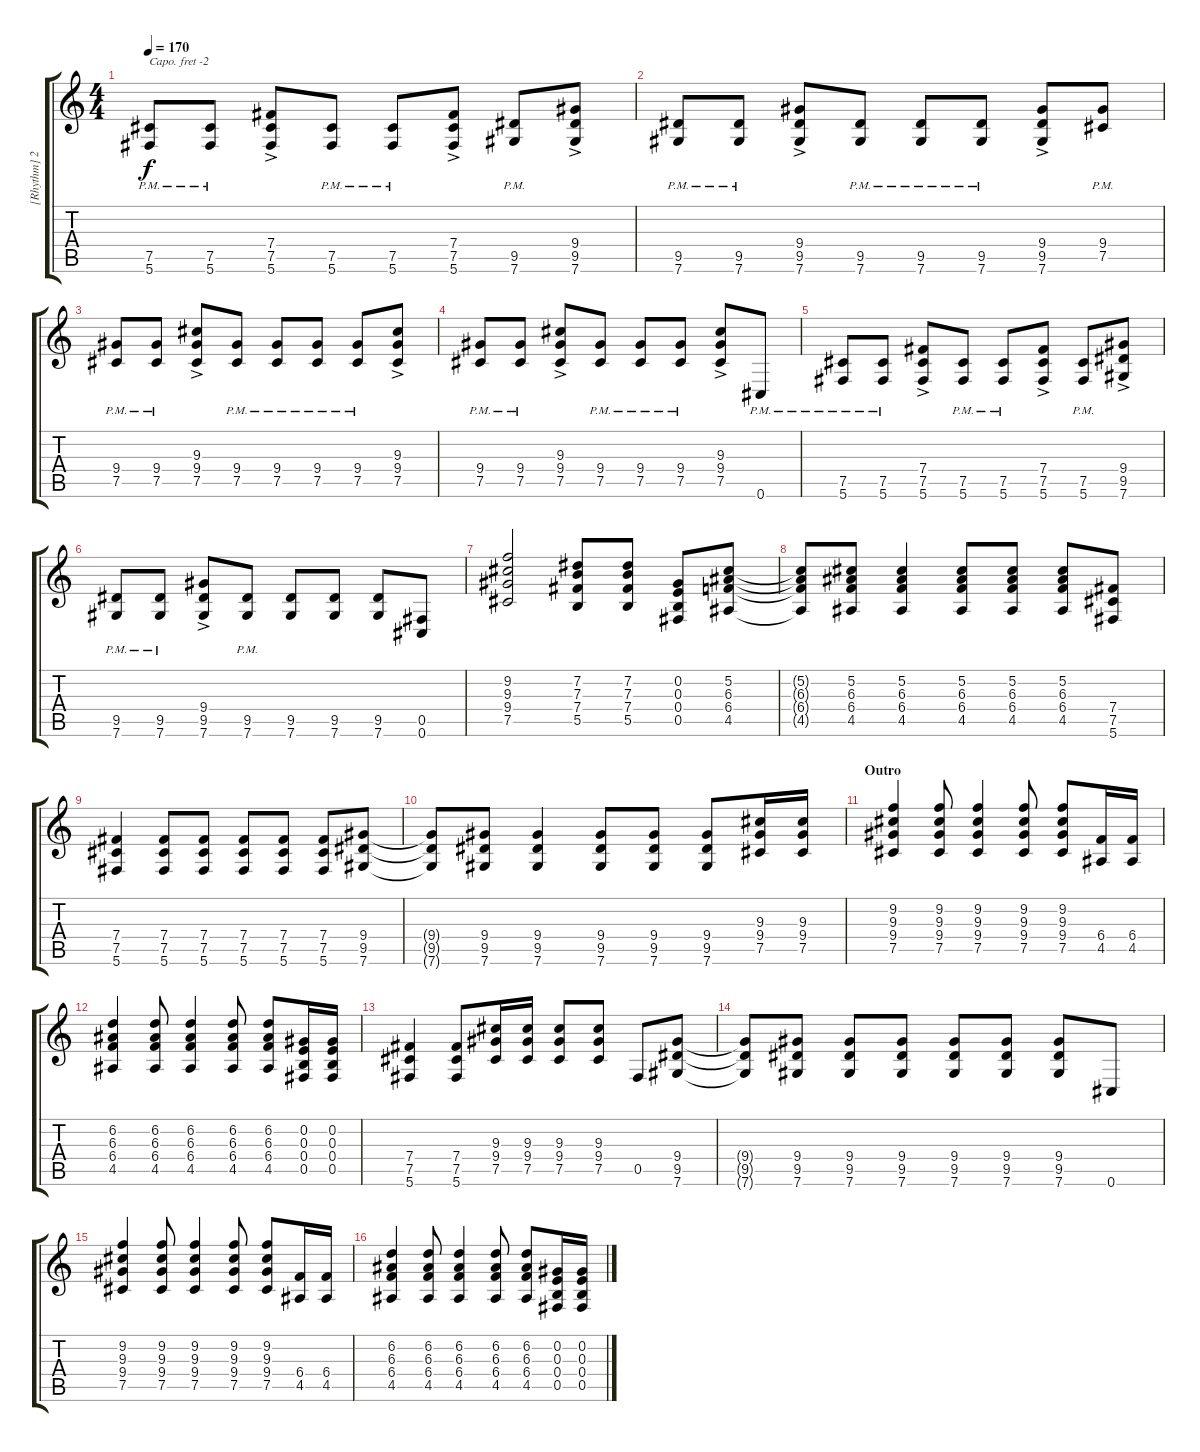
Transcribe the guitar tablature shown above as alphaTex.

\track ("[Rhythm] 2 - Billie Joe Armstrong" "[Rhythm] 2") {instrument distortionguitar}
\staff {score tabs}
\capo -2
\tuning (Eb4 Bb3 Gb3 Db3 Ab2 Eb2) {hide}
\ts (4 4)
\tempo 170
\clef g2
\ks c
(7.5{pm} 5.6{pm}).8{dy f} (7.5{pm} 5.6{pm}).8 (7.4{ac} 7.5{ac} 5.6{ac}).8 (7.5{pm} 5.6{pm}).8 (7.5{pm} 5.6{pm}).8 (7.4{ac} 7.5{ac} 5.6{ac}).8 (9.5{pm} 7.6{pm}).8 (9.4{ac} 9.5{ac} 7.6{ac}).8 |
(9.5{pm} 7.6{pm}).8 (9.5{pm} 7.6{pm}).8 (9.4{ac} 9.5{ac} 7.6{ac}).8 (9.5{pm} 7.6{pm}).8 (9.5{pm} 7.6{pm}).8 (9.5{pm} 7.6{pm}).8 (9.4{ac} 9.5{ac} 7.6{ac}).8 (9.4{pm} 7.5{pm}).8 |
(9.4{pm} 7.5{pm}).8 (9.4{pm} 7.5{pm}).8 (9.3{ac} 9.4{ac} 7.5{ac}).8 (9.4{pm} 7.5{pm}).8 (9.4{pm} 7.5{pm}).8 (9.4{pm} 7.5{pm}).8 (9.4{pm} 7.5{pm}).8 (9.3{ac} 9.4{ac} 7.5{ac}).8 |
(9.4{pm} 7.5{pm}).8 (9.4{pm} 7.5{pm}).8 (9.3{ac} 9.4{ac} 7.5{ac}).8 (9.4{pm} 7.5{pm}).8 (9.4{pm} 7.5{pm}).8 (9.4{pm} 7.5{pm}).8 (9.3{ac} 9.4{ac} 7.5{ac}).8 0.6{pm}.8 |
(7.5{pm} 5.6{pm}).8 (7.5{pm} 5.6{pm}).8 (7.4{ac} 7.5{ac} 5.6{ac}).8 (7.5{pm} 5.6{pm}).8 (7.5{pm} 5.6{pm}).8 (7.4{ac} 7.5{ac} 5.6{ac}).8 (7.5{pm} 5.6{pm}).8 (9.4{ac} 9.5{ac} 7.6{ac}).8 |
(9.5{pm} 7.6{pm}).8 (9.5{pm} 7.6{pm}).8 (9.4{ac} 9.5{ac} 7.6{ac}).8 (9.5{pm} 7.6{pm}).8 (9.5 7.6).8 (9.5 7.6).8 (9.5 7.6).8 (0.5 0.6).8 |
(9.2 9.3 9.4 7.5).2 (7.2 7.3 7.4 5.5).8 (7.2 7.3 7.4 5.5).8 (0.2 0.3 0.4 0.5).8 (5.2 6.3 6.4 4.5).8 |
(5.2{t} 6.3{t} 6.4{t} 4.5{t}).8 (5.2 6.3 6.4 4.5).8 (5.2 6.3 6.4 4.5).4 (5.2 6.3 6.4 4.5).8 (5.2 6.3 6.4 4.5).8 (5.2 6.3 6.4 4.5).8 (7.4 7.5 5.6).8 |
(7.4 7.5 5.6).4 (7.4 7.5 5.6).8 (7.4 7.5 5.6).8 (7.4 7.5 5.6).8 (7.4 7.5 5.6).8 (7.4 7.5 5.6).8 (9.4 9.5 7.6).8 |
(9.4{t} 9.5{t} 7.6{t}).8 (9.4 9.5 7.6).8 (9.4 9.5 7.6).4 (9.4 9.5 7.6).8 (9.4 9.5 7.6).8 (9.4 9.5 7.6).8 (9.3 9.4 7.5).16 (9.3 9.4 7.5).16 |
\section ("" "Outro")
(9.2 9.3 9.4 7.5).4 (9.2 9.3 9.4 7.5).8 (9.2 9.3 9.4 7.5).4 (9.2 9.3 9.4 7.5).8 (9.2 9.3 9.4 7.5).8 (6.4 4.5).16 (6.4 4.5).16 |
(6.2 6.3 6.4 4.5).4 (6.2 6.3 6.4 4.5).8 (6.2 6.3 6.4 4.5).4 (6.2 6.3 6.4 4.5).8 (6.2 6.3 6.4 4.5).8 (0.2 0.3 0.4 0.5).16 (0.2 0.3 0.4 0.5).16 |
(7.4 7.5 5.6).4 (7.4 7.5 5.6).8 (9.3 9.4 7.5).16 (9.3 9.4 7.5).16 (9.3 9.4 7.5).8 (9.3 9.4 7.5).8 0.5.8 (9.4 9.5 7.6).8 |
(9.4{t} 9.5{t} 7.6{t}).8 (9.4 9.5 7.6).8 (9.4 9.5 7.6).8 (9.4 9.5 7.6).8 (9.4 9.5 7.6).8 (9.4 9.5 7.6).8 (9.4 9.5 7.6).8 0.6.8 |
(9.2 9.3 9.4 7.5).4 (9.2 9.3 9.4 7.5).8 (9.2 9.3 9.4 7.5).4 (9.2 9.3 9.4 7.5).8 (9.2 9.3 9.4 7.5).8 (6.4 4.5).16 (6.4 4.5).16 |
(6.2 6.3 6.4 4.5).4 (6.2 6.3 6.4 4.5).8 (6.2 6.3 6.4 4.5).4 (6.2 6.3 6.4 4.5).8 (6.2 6.3 6.4 4.5).8 (0.2 0.3 0.4 0.5).16 (0.2 0.3 0.4 0.5).16
